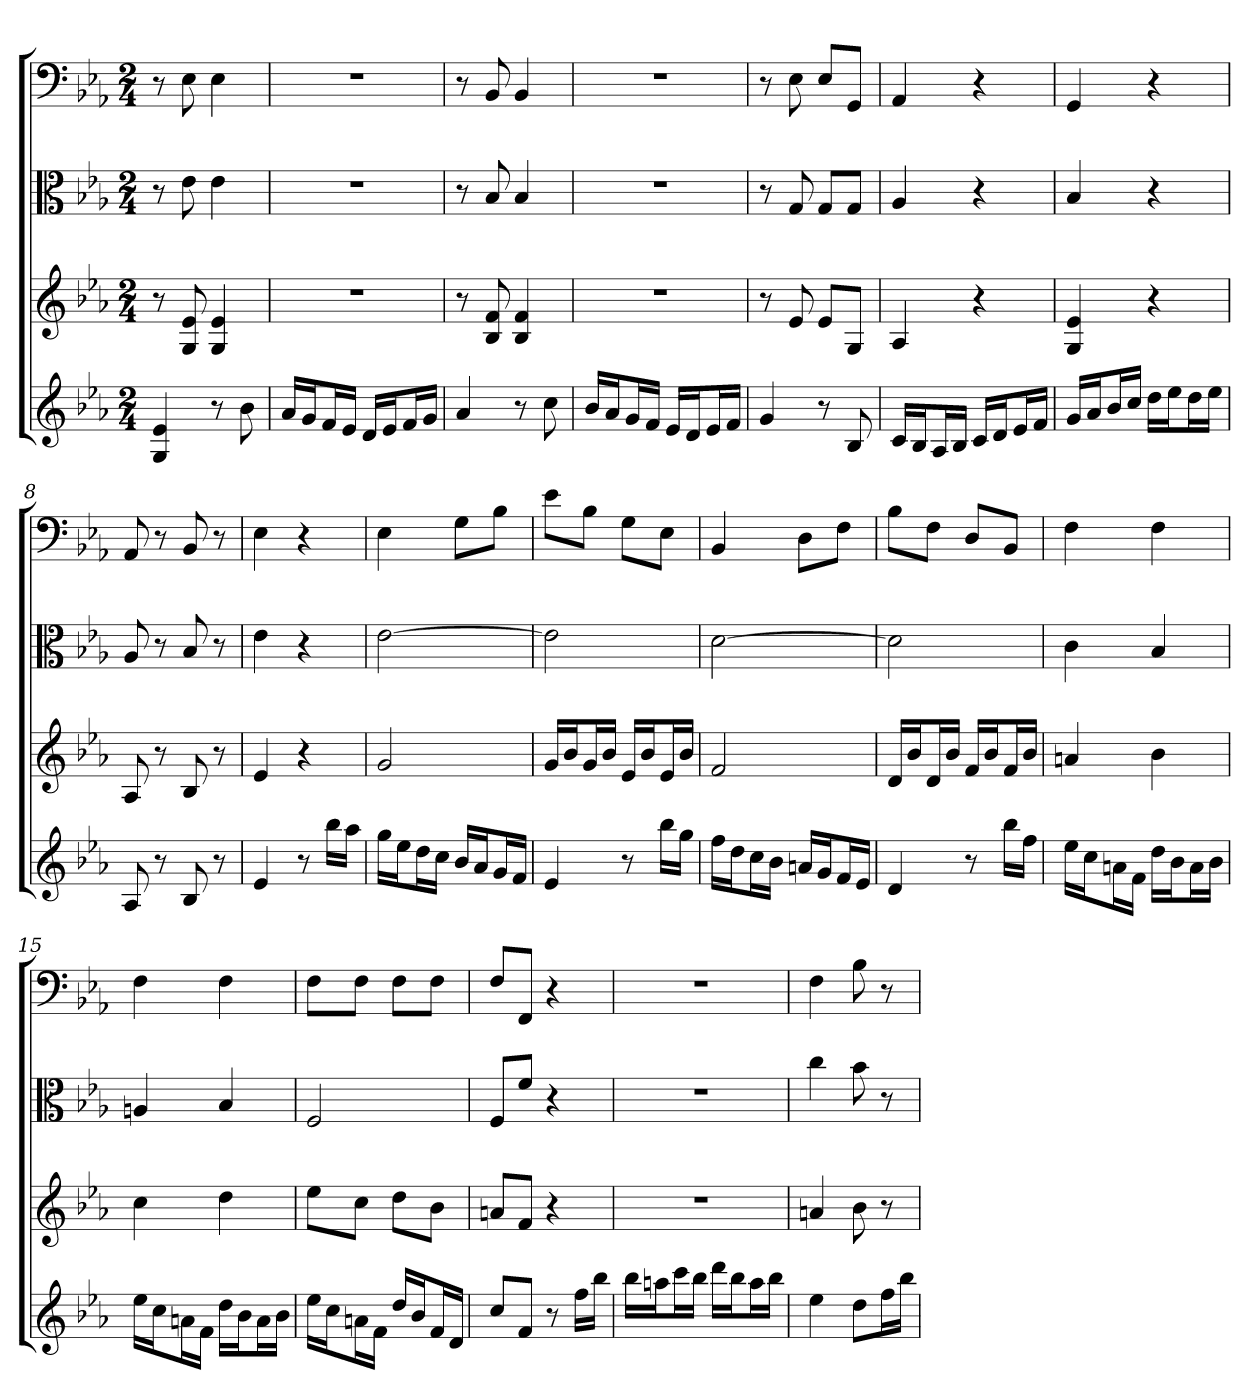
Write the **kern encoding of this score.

**kern	**kern	**kern	**kern
*part4	*part3	*part2	*part1
*staff4	*staff3	*staff2	*staff1
*	*	*clefC3	*clefF4
*k[b-e-a-]	*k[b-e-a-]	*k[b-e-a-]	*k[b-e-a-]
*E-:	*E-:	*E-:	*E-:
*M2/4	*M2/4	*M2/4	*M2/4
=1	=1	=1	=1
4G 4e-	8r	8r	8r
.	8G 8e-	8e-	8E-
8r	4G 4e-	4e-	4E-
8b-	.	.	.
=2	=2	=2	=2
16a-LL	2r	2r	2r
16gJ	.	.	.
16fL	.	.	.
16e-JJ	.	.	.
16dLL	.	.	.
16e-J	.	.	.
16fL	.	.	.
16gJJ	.	.	.
=3	=3	=3	=3
4a-	8r	8r	8r
.	8B- 8f	8B-	8BB-
8r	4B- 4f	4B-	4BB-
8cc	.	.	.
=4	=4	=4	=4
16b-LL	2r	2r	2r
16a-J	.	.	.
16gL	.	.	.
16fJJ	.	.	.
16e-LL	.	.	.
16dJ	.	.	.
16e-L	.	.	.
16fJJ	.	.	.
=5	=5	=5	=5
4g	8r	8r	8r
.	8e-	8G	8E-
8r	8e-L	8G/L	8E-/L
8B-	8GJ	8G/J	8GG/J
=6	=6	=6	=6
16cLL	4A-	4A-	4AA-
16B-J	.	.	.
16A-L	.	.	.
16B-JJ	.	.	.
16cLL	4r	4r	4r
16dJ	.	.	.
16e-L	.	.	.
16fJJ	.	.	.
=7	=7	=7	=7
16gLL	4G 4e-	4B-	4GG
16a-J	.	.	.
16b-L	.	.	.
16ccJJ	.	.	.
16ddLL	4r	4r	4r
16ee-J	.	.	.
16ddL	.	.	.
16ee-JJ	.	.	.
=8	=8	=8	=8
8A-	8A-	8A-	8AA-
8r	8r	8r	8r
8B-	8B-	8B-	8BB-
8r	8r	8r	8r
=9	=9	=9	=9
4e-	4e-	4e-	4E-
8r	4r	4r	4r
16bb-LL	.	.	.
16aa-JJ	.	.	.
=10	=10	=10	=10
16ggLL	2g	[2e-	4E-
16ee-J	.	.	.
16ddL	.	.	.
16ccJJ	.	.	.
16b-LL	.	.	8G\L
16a-J	.	.	.
16gL	.	.	8B-\J
16fJJ	.	.	.
=11	=11	=11	=11
4e-	16gLL	2e-]	8e-\L
.	16b-J	.	.
.	16gL	.	8B-\J
.	16b-JJ	.	.
8r	16e-LL	.	8G\L
.	16b-J	.	.
16bb-LL	16e-L	.	8E-\J
16ggJJ	16b-JJ	.	.
=12	=12	=12	=12
16ffLL	2f	[2d	4BB-
16ddJ	.	.	.
16ccL	.	.	.
16b-JJ	.	.	.
16anLL	.	.	8D\L
16gJ	.	.	.
16fL	.	.	8F\J
16e-JJ	.	.	.
=13	=13	=13	=13
4d	16dLL	2d]	8B-\L
.	16b-J	.	.
.	16dL	.	8F\J
.	16b-JJ	.	.
8r	16fLL	.	8D/L
.	16b-J	.	.
16bb-LL	16fL	.	8BB-/J
16ffJJ	16b-JJ	.	.
=14	=14	=14	=14
16ee-LL	4an	4c	4F
16ccJ	.	.	.
16anL	.	.	.
16fJJ	.	.	.
16ddLL	4b-	4B-	4F
16b-J	.	.	.
16aL	.	.	.
16b-JJ	.	.	.
=15	=15	=15	=15
16ee-LL	4cc	4An	4F
16ccJ	.	.	.
16anL	.	.	.
16fJJ	.	.	.
16ddLL	4dd	4B-	4F
16b-J	.	.	.
16aL	.	.	.
16b-JJ	.	.	.
=16	=16	=16	=16
16ee-LL	8ee-L	2F	8F\L
16ccJ	.	.	.
16anL	8ccJ	.	8F\J
16fJJ	.	.	.
16ddLL	8ddL	.	8F\L
16b-J	.	.	.
16fL	8b-J	.	8F\J
16dJJ	.	.	.
=17	=17	=17	=17
8ccL	8anL	8F/L	8F/L
8fJ	8fJ	8f/J	8FF/J
8r	4r	4r	4r
16ffLL	.	.	.
16bb-JJ	.	.	.
=18	=18	=18	=18
16bb-LL	2r	2r	2r
16aanJ	.	.	.
16cccL	.	.	.
16bb-JJ	.	.	.
16dddLL	.	.	.
16bb-J	.	.	.
16aaL	.	.	.
16bb-JJ	.	.	.
=19	=19	=19	=19
4ee-	4an	4cc	4F
8ddL	8b-	8b-	8B-
16ffL	8r	8r	8r
16bb-JJ	.	.	.
=	=	=	=
*-	*-	*-	*-
